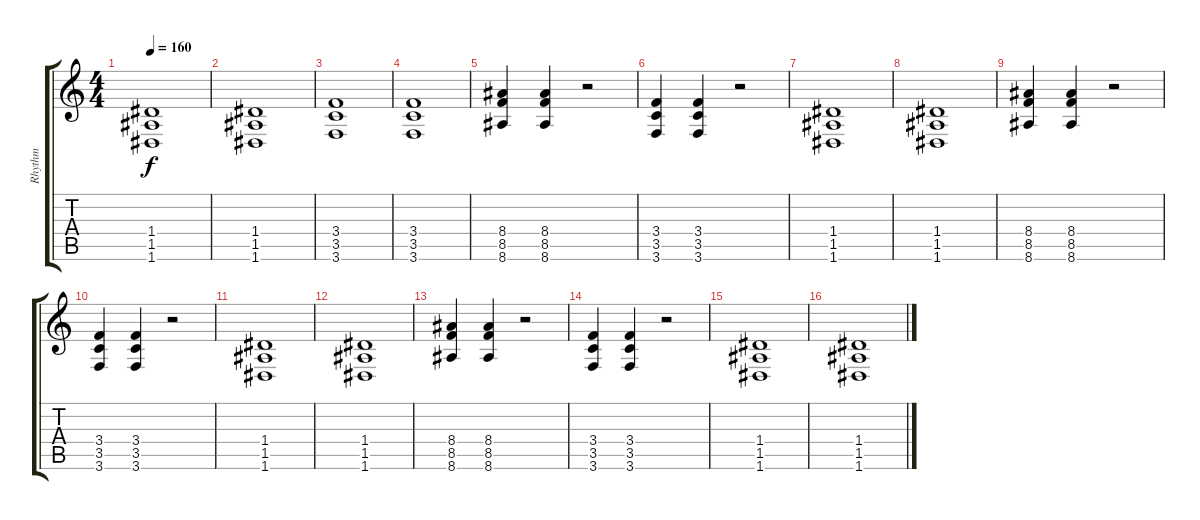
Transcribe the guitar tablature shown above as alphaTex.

\track ("Rhythm " "Rhythm ") {instrument acousticguitarnylon}
\staff {score tabs}
\tuning (E4 B3 G3 D3 A2 D2) {hide}
\ts (4 4)
\tempo 160
\clef g2
\ks c
(1.4 1.5 1.6).1{dy f} |
(1.4 1.5 1.6).1 |
(3.4 3.5 3.6).1 |
(3.4 3.5 3.6).1 |
(8.4 8.5 8.6).4{instrument overdrivenguitar} (8.4 8.5 8.6).4 r.2 |
(3.4 3.5 3.6).4 (3.4 3.5 3.6).4 r.2 |
(1.4 1.5 1.6).1 |
(1.4 1.5 1.6).1 |
(8.4 8.5 8.6).4 (8.4 8.5 8.6).4 r.2 |
(3.4 3.5 3.6).4 (3.4 3.5 3.6).4 r.2 |
(1.4 1.5 1.6).1 |
(1.4 1.5 1.6).1 |
(8.4 8.5 8.6).4 (8.4 8.5 8.6).4 r.2 |
(3.4 3.5 3.6).4 (3.4 3.5 3.6).4 r.2 |
(1.4 1.5 1.6).1 |
(1.4 1.5 1.6).1
